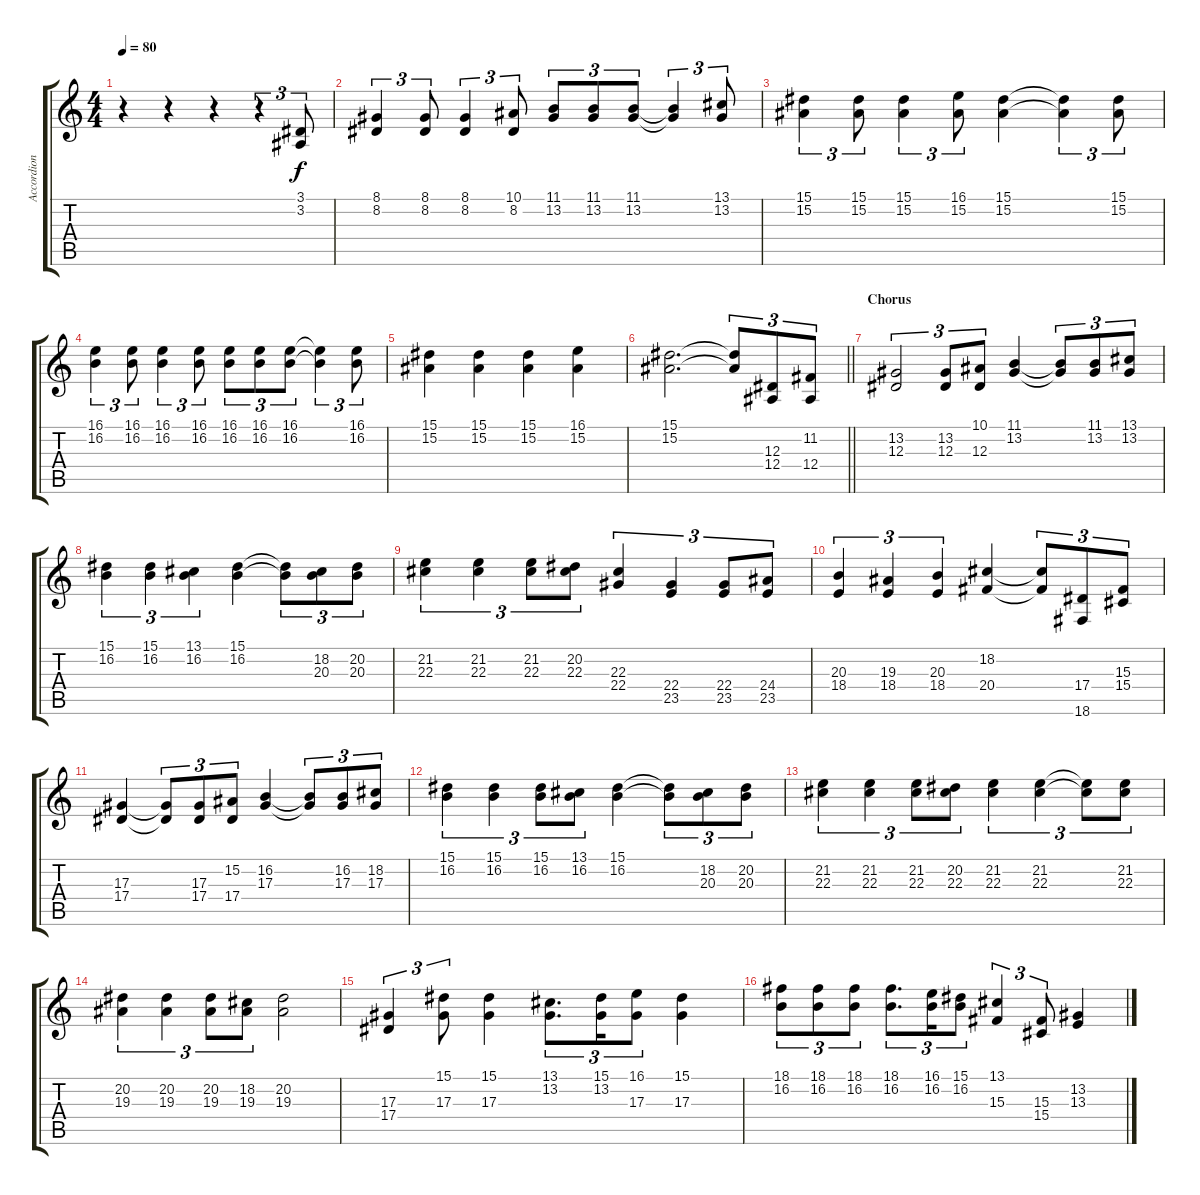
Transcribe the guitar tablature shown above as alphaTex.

\track ("Accordion" "Accordion") {instrument accordion}
\staff {score tabs}
\tuning (C4 G3 Eb3 Bb2 F2 C2) {hide}
\ts (4 4)
\tempo 80
\clef g2
\ks c
r.4{dy f} r.4 r.4 r.4{tu (3 2)} (3.1 3.2).8{tu (3 2)} |
(8.1 8.2).4{tu (3 2)} (8.1 8.2).8{tu (3 2)} (8.1 8.2).4{tu (3 2)} (10.1 8.2).8{tu (3 2)} (11.1 13.2).8{tu (3 2)} (11.1 13.2).8{tu (3 2)} (11.1 13.2).8{tu (3 2)} (11.1{t} 13.2{t}).4{tu (3 2)} (13.1 13.2).8{tu (3 2)} |
(15.1 15.2).4{tu (3 2)} (15.1 15.2).8{tu (3 2)} (15.1 15.2).4{tu (3 2)} (16.1 15.2).8{tu (3 2)} (15.1 15.2).4 (15.1{t} 15.2{t}).4{tu (3 2)} (15.1 15.2).8{tu (3 2)} |
(16.1 16.2).4{tu (3 2)} (16.1 16.2).8{tu (3 2)} (16.1 16.2).4{tu (3 2)} (16.1 16.2).8{tu (3 2)} (16.1 16.2).8{tu (3 2)} (16.1 16.2).8{tu (3 2)} (16.1 16.2).8{tu (3 2)} (16.1{t} 16.2{t}).4{tu (3 2)} (16.1 16.2).8{tu (3 2)} |
(15.1 15.2).4 (15.1 15.2).4 (15.1 15.2).4 (16.1 15.2).4 |
\barLineRight lightlight
(15.1 15.2).2{d} (15.1{t} 15.2{t}).8{tu (3 2)} (12.3 12.4).8{tu (3 2)} (11.2 12.4).8{tu (3 2)} |
\section ("" "Chorus")
(13.2 12.3).2{tu (3 2)} (13.2 12.3).8{tu (3 2)} (10.1 12.3).8{tu (3 2)} (11.1 13.2).4 (11.1{t} 13.2{t}).8{tu (3 2)} (11.1 13.2).8{tu (3 2)} (13.1 13.2).8{tu (3 2)} |
(15.1 16.2).4{tu (3 2)} (15.1 16.2).4{tu (3 2)} (13.1 16.2).4{tu (3 2)} (15.1 16.2).4 (15.1{t} 16.2{t}).8{tu (3 2)} (18.2 20.3).8{tu (3 2)} (20.2 20.3).8{tu (3 2)} |
(21.2 22.3).4{tu (3 2)} (21.2 22.3).4{tu (3 2)} (21.2 22.3).8{tu (3 2)} (20.2 22.3).8{tu (3 2)} (22.3 22.4).4{tu (3 2)} (22.4 23.5).4{tu (3 2)} (22.4 23.5).8{tu (3 2)} (24.4 23.5).8{tu (3 2)} |
(20.3 18.4).4{tu (3 2)} (19.3 18.4).4{tu (3 2)} (20.3 18.4).4{tu (3 2)} (18.2 20.4).4 (18.2{t} 20.4{t}).8{tu (3 2)} (17.4 18.6).8{tu (3 2)} (15.3 15.4).8{tu (3 2)} |
(17.3 17.4).4 (17.3{t} 17.4{t}).8{tu (3 2)} (17.3 17.4).8{tu (3 2)} (15.2 17.4).8{tu (3 2)} (16.2 17.3).4 (16.2{t} 17.3{t}).8{tu (3 2)} (16.2 17.3).8{tu (3 2)} (18.2 17.3).8{tu (3 2)} |
(15.1 16.2).4{tu (3 2)} (15.1 16.2).4{tu (3 2)} (15.1 16.2).8{tu (3 2)} (13.1 16.2).8{tu (3 2)} (15.1 16.2).4 (15.1{t} 16.2{t}).8{tu (3 2)} (18.2 20.3).8{tu (3 2)} (20.2 20.3).8{tu (3 2)} |
(21.2 22.3).4{tu (3 2)} (21.2 22.3).4{tu (3 2)} (21.2 22.3).8{tu (3 2)} (20.2 22.3).8{tu (3 2)} (21.2 22.3).4{tu (3 2)} (21.2 22.3).4{tu (3 2)} (21.2{t} 22.3{t}).8{tu (3 2)} (21.2 22.3).8{tu (3 2)} |
(20.2 19.3).4{tu (3 2)} (20.2 19.3).4{tu (3 2)} (20.2 19.3).8{tu (3 2)} (18.2 19.3).8{tu (3 2)} (20.2 19.3).2 |
(17.3 17.4).4{tu (3 2)} (15.1 17.3).8{tu (3 2)} (15.1 17.3).4 (13.1 13.2).8{d tu (3 2)} (15.1 13.2).16{tu (3 2)} (16.1 17.3).8{tu (3 2)} (15.1 17.3).4 |
(18.1 16.2).8{tu (3 2)} (18.1 16.2).8{tu (3 2)} (18.1 16.2).8{tu (3 2)} (18.1 16.2).8{d tu (3 2)} (16.1 16.2).16{tu (3 2)} (15.1 16.2).8{tu (3 2)} (13.1 15.3).4{tu (3 2)} (15.3 15.4).8{tu (3 2)} (13.2 13.3).4
